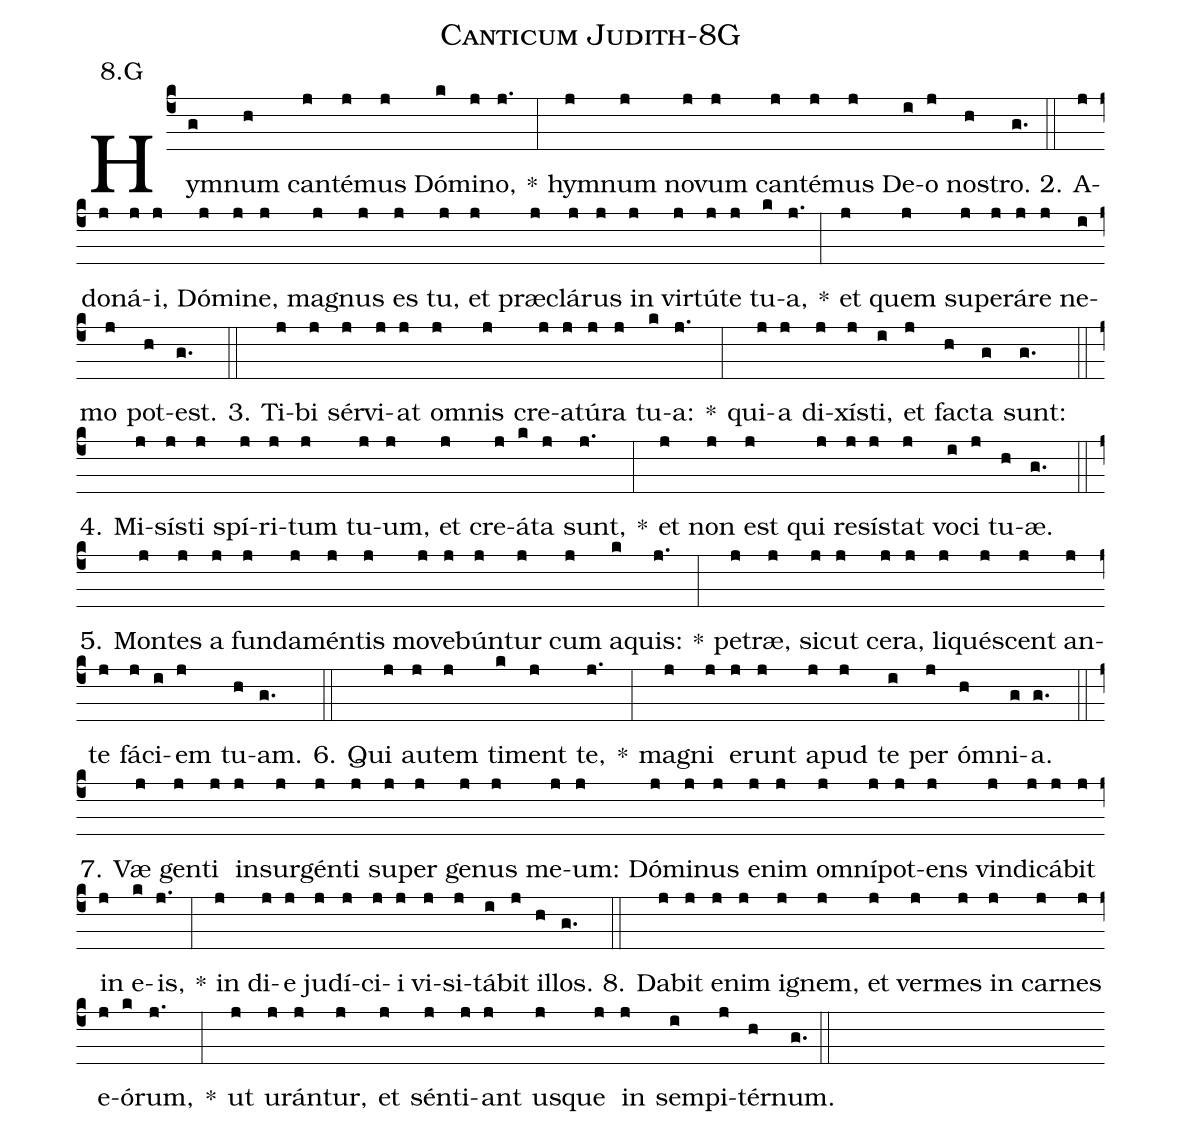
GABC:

name: Canticum Judith-8G;
annotation: 8.G;
%%
(c4)Hym(g)num(h) can(j)té(j)mus(j) Dó(k)mi(j)no,(j.) *(:) hym(j)num(j) no(j)vum(j) can(j)té(j)mus(j) De(i)o(j) nos(h)tro.(g.) (::)
2. A(j)do(j)ná(j)i,(j) Dó(j)mi(j)ne,(j) ma(j)gnus(j) es(j) tu,(j) et(j) præ(j)clá(j)rus(j) in(j) vir(j)tú(j)te(j) tu(k)a,(j.) *(:) et(j) quem(j) su(j)pe(j)rá(j)re(j) ne(i)mo(j) pot(h)est.(g.) (::)
3. Ti(j)bi(j) sér(j)vi(j)at(j) om(j)nis(j) cre(j)a(j)tú(j)ra(j) tu(k)a:(j.) *(:) qui(j)a(j) di(j)xís(j)ti,(i) et(j) fac(h)ta(g) sunt:(g.) (::)
4. Mi(j)sís(j)ti(j) spí(j)ri(j)tum(j) tu(j)um,(j) et(j) cre(j)á(k)ta(j) sunt,(j.) *(:) et(j) non(j) est(j) qui(j) re(j)sís(j)tat(j) vo(i)ci(j) tu(h)æ.(g.) (::)
5. Mon(j)tes(j) a(j) fun(j)da(j)mén(j)tis(j) mo(j)ve(j)bún(j)tur(j) cum(j) a(k)quis:(j.) *(:) pe(j)træ,(j) sic(j)ut(j) ce(j)ra,(j) li(j)qué(j)scent(j) an(j)te(j) fá(j)ci(i)em(j) tu(h)am.(g.) (::)
6. Qui(j) au(j)tem(j) ti(k)ment(j) te,(j.) *(:) ma(j)gni(j) e(j)runt(j) a(j)pud(j) te(i) per(j) óm(h)ni(g)a.(g.) (::)
7. Væ(j) gen(j)ti(j) in(j)sur(j)gén(j)ti(j) su(j)per(j) ge(j)nus(j) me(j)um:(j) Dó(j)mi(j)nus(j) e(j)nim(j) om(j)ní(j)pot(j)ens(j) vin(j)di(j)cá(j)bit(j) in(j) e(k)is,(j.) *(:) in(j) di(j)e(j) ju(j)dí(j)ci(j)i(j) vi(j)si(j)tá(i)bit(j) il(h)los.(g.) (::)
8. Da(j)bit(j) e(j)nim(j) i(j)gnem,(j) et(j) ver(j)mes(j) in(j) car(j)nes(j) e(j)ó(k)rum,(j.) *(:) ut(j) u(j)rán(j)tur,(j) et(j) sén(j)ti(j)ant(j) us(j)que(j) in(j) sem(i)pi(j)tér(h)num.(g.) (::)
